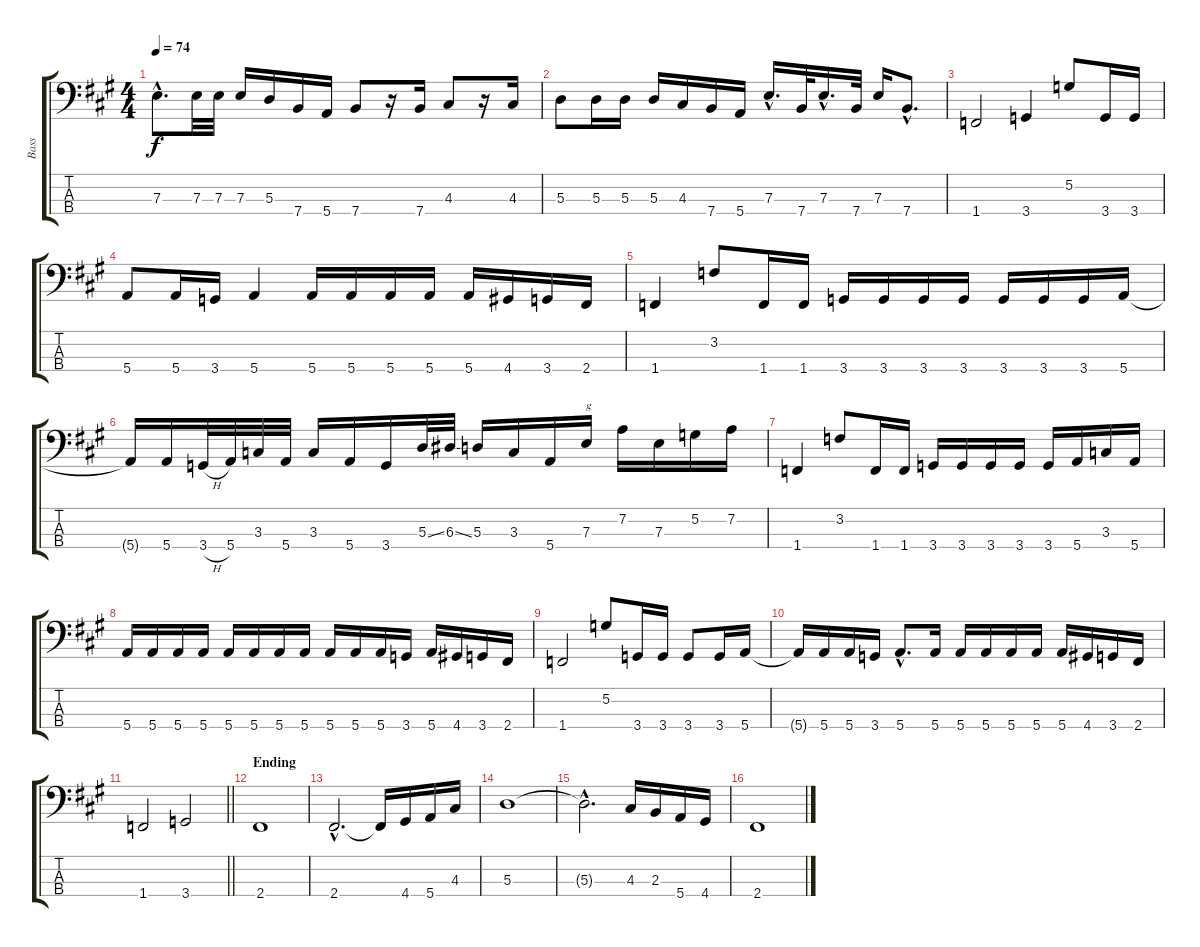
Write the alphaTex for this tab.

\track ("Bass" "Bass") {instrument electricbassfinger}
\staff {score tabs}
\tuning (G2 D2 A1 E1) {hide}
\ts (4 4)
\tempo 74
\clef f4
\ks a
7.3{hac}.8{d dy f} 7.3.32 7.3.32 7.3.16 5.3.16 7.4.16 5.4.16 7.4.8 r.16 7.4.16 4.3.8 r.16 4.3.16 |
5.3.8 5.3.16 5.3.16 5.3.16 4.3.16 7.4.16 5.4.16 7.3{hac}.16{d} 7.4.32 7.3{hac}.16{d} 7.4.32 7.3.16 7.4{hac}.8{d} |
1.4.2 3.4.4 5.2.8 3.4.16 3.4.16 |
5.4.8 5.4.16 3.4.16 5.4.4 5.4.16 5.4.16 5.4.16 5.4.16 5.4.16 4.4.16 3.4.16 2.4.16 |
1.4.4 3.2.8 1.4.16 1.4.16 3.4.16 3.4.16 3.4.16 3.4.16 3.4.16 3.4.16 3.4.16 5.4.16 |
5.4{t}.16 5.4.16 3.4{h}.32 5.4.32 3.3.32 5.4.32 3.3.16 5.4.16 3.4.16 5.3{ss}.32 6.3{ss}.32 5.3.16 3.3.16 5.4.16 7.3.16{txt "g"} 7.2.16 7.3.16 5.2.16 7.2.16 |
1.4.4 3.2.8 1.4.16 1.4.16 3.4.16 3.4.16 3.4.16 3.4.16 3.4.16 5.4.16 3.3.16 5.4.16 |
5.4.16 5.4.16 5.4.16 5.4.16 5.4.16 5.4.16 5.4.16 5.4.16 5.4.16 5.4.16 5.4.16 3.4.16 5.4.16 4.4.16 3.4.16 2.4.16 |
1.4.2 5.2.8 3.4.16 3.4.16 3.4.8 3.4.16 5.4.16 |
5.4{t}.16 5.4.16 5.4.16 3.4.16 5.4{hac}.8{d} 5.4.16 5.4.16 5.4.16 5.4.16 5.4.16 5.4.16 4.4.16 3.4.16 2.4.16 |
\barLineRight lightlight
1.4.2 3.4.2 |
\section ("" "Ending")
\ks f#minor
2.4.1 |
2.4{hac}.2{d} 2.4{t}.16 4.4.16 5.4.16 4.3.16 |
5.3.1 |
5.3{hac t}.2{d} 4.3.16 2.3.16 5.4.16 4.4.16 |
2.4.1
